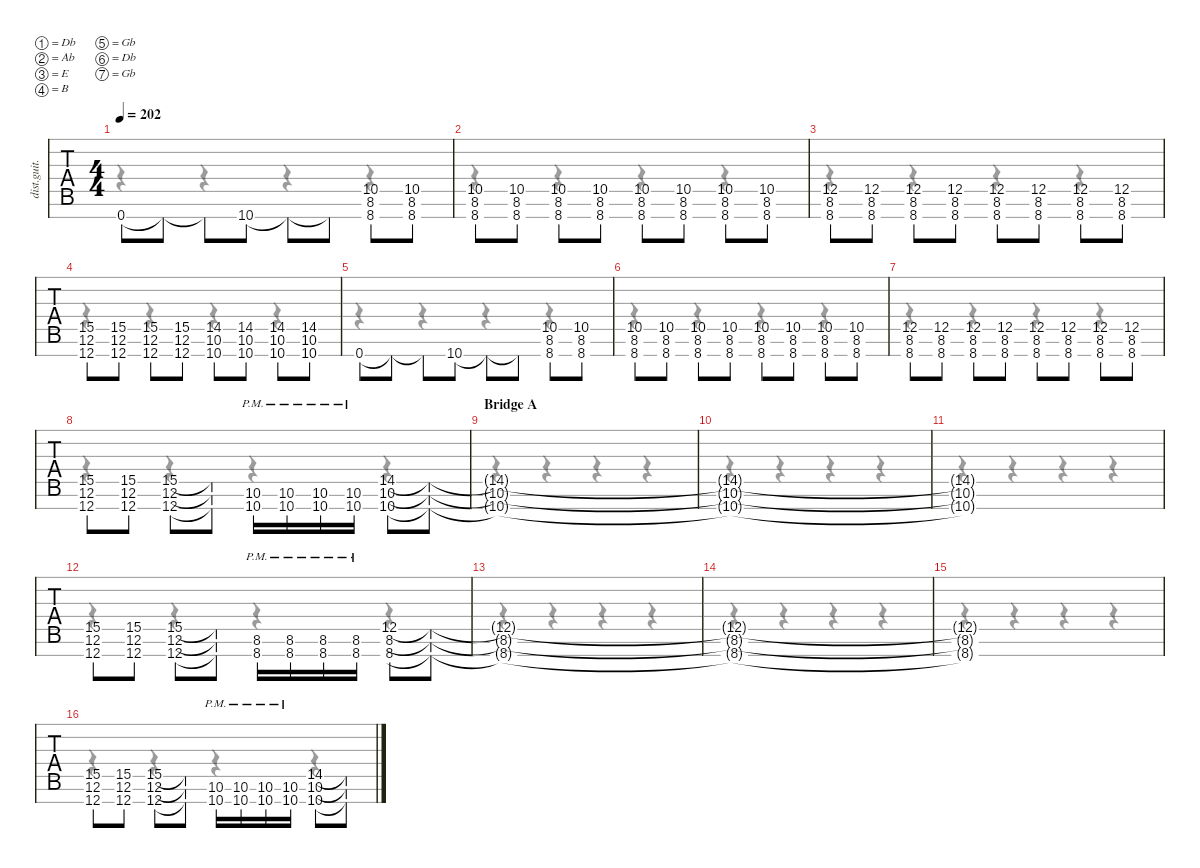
\defaultSystemsLayout 4
\hideDynamics
\bracketExtendMode nobrackets
\track ("Jesse Cash" "dist.guit.") {instrument distortionguitar}
\staff {tabs}
\tuning (Db4 Ab3 E3 B2 Gb2 Db2 Gb1)
\voice
\ts (4 4)
\tempo 202
\clef g2
\ks c
0.7{acc #}.8{dy f} 0.7{t acc #}.8 0.7{t acc #}.8 10.7.8 10.7{t}.8 10.7{t}.8 (10.5 8.6 8.7).8 (10.5 8.6 8.7).8 |
(10.5 8.6 8.7).8 (10.5 8.6 8.7).8 (10.5 8.6 8.7).8 (10.5 8.6 8.7).8 (10.5 8.6 8.7).8 (10.5 8.6 8.7).8 (10.5 8.6 8.7).8 (10.5 8.6 8.7).8 |
(12.5{acc #} 8.6 8.7).8 (12.5{acc #} 8.6 8.7).8 (12.5{acc #} 8.6 8.7).8 (12.5{acc #} 8.6 8.7).8 (12.5{acc #} 8.6 8.7).8 (12.5{acc #} 8.6 8.7).8 (12.5{acc #} 8.6 8.7).8 (12.5{acc #} 8.6 8.7).8 |
(15.5 12.6{acc #} 12.7{acc #}).8 (15.5 12.6{acc #} 12.7{acc #}).8 (15.5 12.6{acc #} 12.7{acc #}).8 (15.5 12.6{acc #} 12.7{acc #}).8 (14.5{acc #} 10.6 10.7).8 (14.5{acc #} 10.6 10.7).8 (14.5{acc #} 10.6 10.7).8 (14.5{acc #} 10.6 10.7).8 |
0.7{acc #}.8 0.7{t acc #}.8 0.7{t acc #}.8 10.7.8 10.7{t}.8 10.7{t}.8 (10.5 8.6 8.7).8 (10.5 8.6 8.7).8 |
(10.5 8.6 8.7).8 (10.5 8.6 8.7).8 (10.5 8.6 8.7).8 (10.5 8.6 8.7).8 (10.5 8.6 8.7).8 (10.5 8.6 8.7).8 (10.5 8.6 8.7).8 (10.5 8.6 8.7).8 |
(12.5{acc #} 8.6 8.7).8 (12.5{acc #} 8.6 8.7).8 (12.5{acc #} 8.6 8.7).8 (12.5{acc #} 8.6 8.7).8 (12.5{acc #} 8.6 8.7).8 (12.5{acc #} 8.6 8.7).8 (12.5{acc #} 8.6 8.7).8 (12.5{acc #} 8.6 8.7).8 |
(15.5 12.6{acc #} 12.7{acc #}).8 (15.5 12.6{acc #} 12.7{acc #}).8 (15.5 12.6{acc #} 12.7{acc #}).8 (15.5{t} 12.6{t acc #} 12.7{t acc #}).8 (10.6{pm} 10.7{pm}).16 (10.6{pm} 10.7{pm}).16 (10.6{pm} 10.7{pm}).16 (10.6{pm} 10.7{pm}).16 (14.5{acc #} 10.6 10.7).8 (14.5{t acc #} 10.6{t} 10.7{t}).8 |
\section ("" "Bridge A")
(14.5{t acc #} 10.6{t} 10.7{t}).1 |
(14.5{t acc #} 10.6{t} 10.7{t}).1 |
(14.5{t acc #} 10.6{t} 10.7{t}).1 |
(15.5 12.6{acc #} 12.7{acc #}).8 (15.5 12.6{acc #} 12.7{acc #}).8 (15.5 12.6{acc #} 12.7{acc #}).8 (15.5{t} 12.6{t acc #} 12.7{t acc #}).8 (8.6{pm} 8.7{pm}).16 (8.6{pm} 8.7{pm}).16 (8.6{pm} 8.7{pm}).16 (8.6{pm} 8.7{pm}).16 (12.5{acc #} 8.6 8.7).8 (12.5{t acc #} 8.6{t} 8.7{t}).8 |
(12.5{t acc #} 8.6{t} 8.7{t}).1 |
(12.5{t acc #} 8.6{t} 8.7{t}).1 |
(12.5{t acc #} 8.6{t} 8.7{t}).1 |
(15.5 12.6{acc #} 12.7{acc #}).8 (15.5 12.6{acc #} 12.7{acc #}).8 (15.5 12.6{acc #} 12.7{acc #}).8 (15.5{t} 12.6{t acc #} 12.7{t acc #}).8 (10.6{pm} 10.7{pm}).16 (10.6{pm} 10.7{pm}).16 (10.6{pm} 10.7{pm}).16 (10.6{pm} 10.7{pm}).16 (14.5{acc #} 10.6 10.7).8 (14.5{t acc #} 10.6{t} 10.7{t}).8
\voice
\clef g2
\ottava regular
\simile none
\ks c
r.4{dy mf} r.4 r.4 r.4 |
r.4 r.4 r.4 r.4 |
r.4 r.4 r.4 r.4 |
r.4 r.4 r.4 r.4 |
r.4 r.4 r.4 r.4 |
r.4 r.4 r.4 r.4 |
r.4 r.4 r.4 r.4 |
r.4 r.4 r.4 r.4 |
r.4 r.4 r.4 r.4 |
r.4 r.4 r.4 r.4 |
r.4 r.4 r.4 r.4 |
r.4 r.4 r.4 r.4 |
r.4 r.4 r.4 r.4 |
r.4 r.4 r.4 r.4 |
r.4 r.4 r.4 r.4 |
r.4 r.4 r.4 r.4
